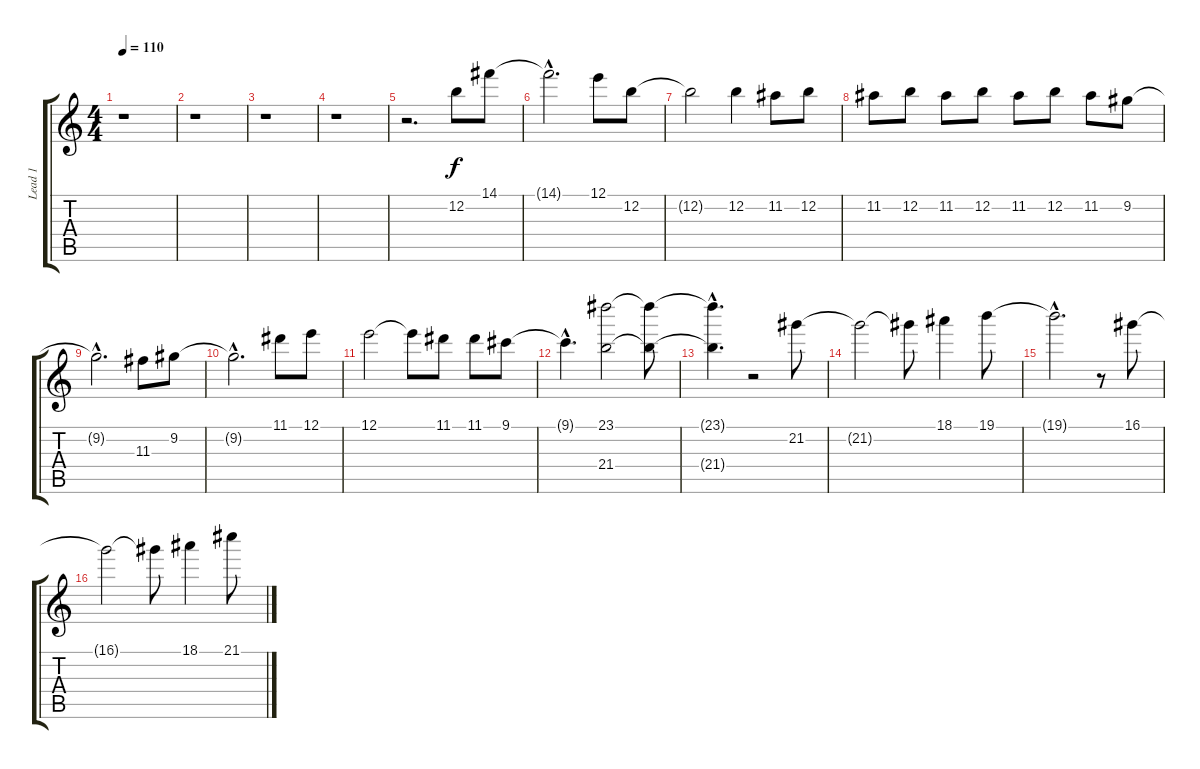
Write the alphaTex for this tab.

\track ("Lead 1" "Lead 1") {instrument overdrivenguitar}
\staff {score tabs}
\tuning (E4 B3 G3 D3 A2 E2) {hide}
\ts (4 4)
\tempo 110
\clef g2
\ks c
r.1{dy f instrument overdrivenguitar} |
r.1 |
r.1 |
r.1 |
r.2{d} 12.2.8 14.1.8 |
14.1{hac t}.2{d} 12.1.8 12.2.8 |
12.2{t}.2 12.2.4 11.2.8 12.2.8 |
11.2.8 12.2.8 11.2.8 12.2.8 11.2.8 12.2.8 11.2.8 9.2.8 |
9.2{hac t}.2{d} 11.3.8 9.2.8 |
9.2{hac t}.2{d} 11.1.8 12.1.8 |
12.1.2 12.1{t}.8 11.1.8 11.1.8 9.1.8 |
9.1{hac t}.4{d} (23.1 21.4).2 (23.1{t} 21.4{t}).8 |
(23.1{hac t} 21.4{t}).4{d} r.2 21.2.8 |
21.2{t}.2 21.2{t}.8 18.1.4 19.1.8 |
19.1{hac t}.2{d} r.8 16.1.8 |
16.1{t}.2 16.1{t}.8 18.1.4 21.1.8
